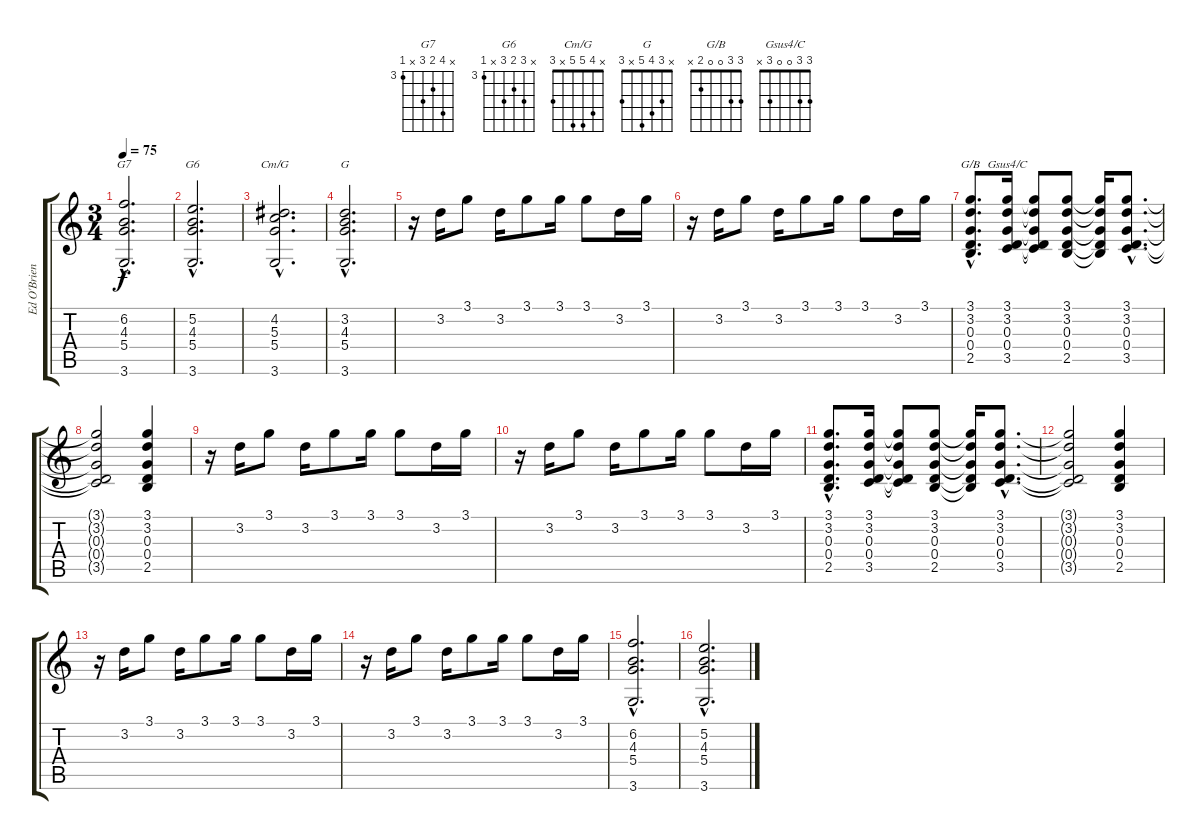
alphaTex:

\track ("Ed O'Brien" "Ed O'Brien") {instrument electricguitarclean}
\staff {score tabs}
\tuning (E4 B3 G3 D3 A2 E2) {hide}
\chord ("G7" x 6 4 5 x 3) {firstfret 3}
\chord ("G6" x 5 4 5 x 3) {firstfret 3}
\chord ("Cm/G" x 4 5 5 x 3)
\chord ("G" x 3 4 5 x 3)
\chord ("G/B" 3 3 0 0 2 x)
\chord ("Gsus4/C" 3 3 0 0 3 x)
\ts (3 4)
\tempo 75
\clef g2
\ks c
(6.2{hac} 4.3{hac} 5.4{hac} 3.6{hac}).2{d ch "G7" dy f} |
(5.2{hac} 4.3{hac} 5.4{hac} 3.6{hac}).2{d ch "G6"} |
(4.2{hac} 5.3{hac} 5.4{hac} 3.6{hac}).2{d ch "Cm/G"} |
(3.2{hac} 4.3{hac} 5.4{hac} 3.6{hac}).2{d ch "G"} |
r.16 3.2.16 3.1.8 3.2.16 3.1.8 3.1.16 3.1.8 3.2.16 3.1.16 |
r.16 3.2.16 3.1.8 3.2.16 3.1.8 3.1.16 3.1.8 3.2.16 3.1.16 |
(3.1{hac} 3.2{hac} 0.3{hac} 0.4{hac} 2.5{hac}).8{d ch "G/B"} (3.1 3.2 0.3 0.4 3.5).16{ch "Gsus4/C"} (3.1{t} 3.2{t} 0.3{t} 0.4{t} 3.5{t}).8 (3.1 3.2 0.3 0.4 2.5).8 (3.1{t} 3.2{t} 0.3{t} 0.4{t} 2.5{t}).16 (3.1{hac} 3.2{hac} 0.3{hac} 0.4{hac} 3.5{hac}).8{d} |
(3.1{t} 3.2{t} 0.3{t} 0.4{t} 3.5{t}).2 (3.1 3.2 0.3 0.4 2.5).4 |
r.16 3.2.16 3.1.8 3.2.16 3.1.8 3.1.16 3.1.8 3.2.16 3.1.16 |
r.16 3.2.16 3.1.8 3.2.16 3.1.8 3.1.16 3.1.8 3.2.16 3.1.16 |
(3.1{hac} 3.2{hac} 0.3{hac} 0.4{hac} 2.5{hac}).8{d} (3.1 3.2 0.3 0.4 3.5).16 (3.1{t} 3.2{t} 0.3{t} 0.4{t} 3.5{t}).8 (3.1 3.2 0.3 0.4 2.5).8 (3.1{t} 3.2{t} 0.3{t} 0.4{t} 2.5{t}).16 (3.1{hac} 3.2{hac} 0.3{hac} 0.4{hac} 3.5{hac}).8{d} |
(3.1{t} 3.2{t} 0.3{t} 0.4{t} 3.5{t}).2 (3.1 3.2 0.3 0.4 2.5).4 |
r.16 3.2.16 3.1.8 3.2.16 3.1.8 3.1.16 3.1.8 3.2.16 3.1.16 |
r.16 3.2.16 3.1.8 3.2.16 3.1.8 3.1.16 3.1.8 3.2.16 3.1.16 |
(6.2{hac} 4.3{hac} 5.4{hac} 3.6{hac}).2{d} |
(5.2{hac} 4.3{hac} 5.4{hac} 3.6{hac}).2{d}
